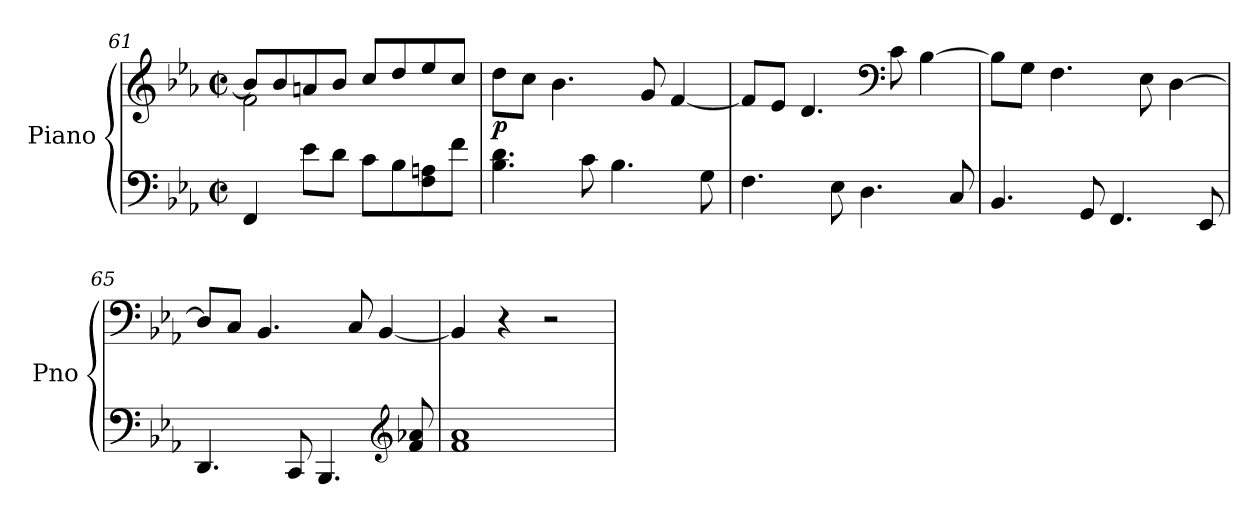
**kern	**kern	**dynam
*part1	*part1	*part1
*staff2	*staff1	*staff1/2
*I"Piano	*	*
*I'Pno	*	*
*clefF4	*clefG2	*
*k[b-e-a-]	*k[b-e-a-]	*
*M4/4	*M4/4	*
*met(c|)	*met(c|)	*
=61	=61	=61
*	*^	*
4FF/	8b-/L]	2f\	.
.	8b-/	.	.
8e-\L	8an/	.	.
8d\J	8b-/J	.	.
8c\L	8cc/L	2ryy	.
8B-\	8dd/	.	.
8F\ 8An\	8ee-/	.	.
8f\J	8cc/J	.	.
*	*v	*v	*
=62	=62	=62
!	!	!LO:DY:b
4.B-\ 4.d\	8dd\L	p
.	8cc\J	.
.	4.b-\	.
8c\	.	.
4.B-\	.	.
.	8g/	.
.	[4f/	.
8G\	.	.
!!LO:LB:g=z
=63	=63	=63
4.F\	8f/L]	.
.	8e-/J	.
.	4.d/	.
8E-\	.	.
4.D\	.	.
*	*clefF4	*
.	8c\	.
.	[4B-\	.
8C/	.	.
=64	=64	=64
4.BB-/	8B-\L]	.
.	8G\J	.
.	4.F\	.
8GG/	.	.
4.FF/	.	.
.	8E-\	.
.	[4D\	.
8EE-/	.	.
=65	=65	=65
4.DD/	8D/L]	.
.	8C/J	.
.	4.BB-/	.
8CC/	.	.
4.BBB-/	.	.
.	8C/	.
.	[4BB-/	.
*clefG2	*	*
8f/ 8a-X/	.	.
=66	=66	=66
1f 1a-	4BB-/]	.
.	4r	.
.	2r	.
=	=	=
*-	*-	*-
